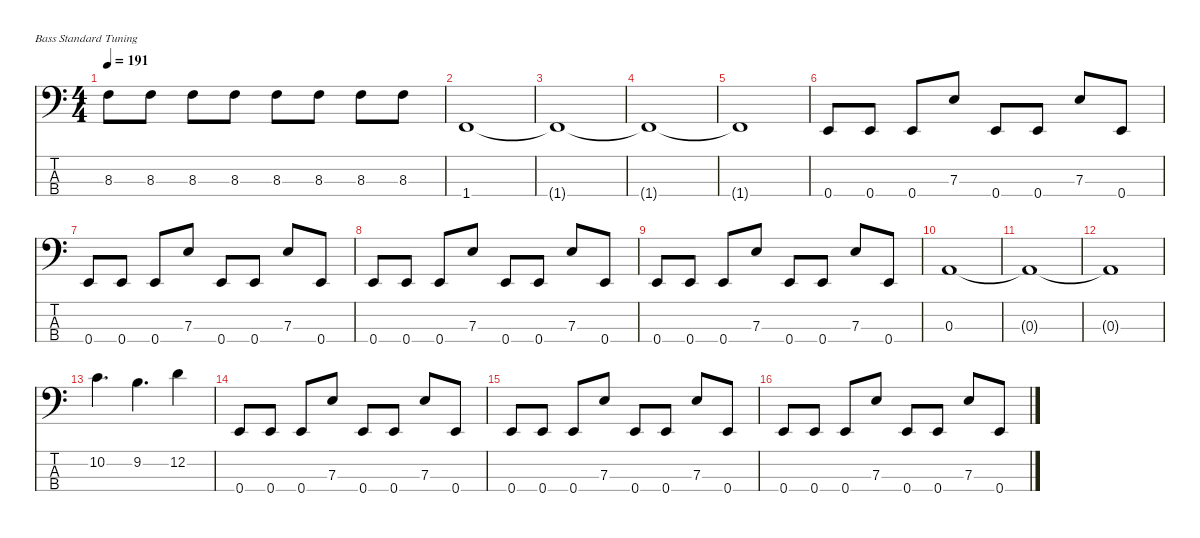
\defaultSystemsLayout 4
\hideDynamics
\bracketExtendMode nobrackets
\singleTrackTrackNamePolicy hidden
\multiTrackTrackNamePolicy hidden
\firstSystemTrackNameMode fullname
\firstSystemTrackNameOrientation horizontal
\otherSystemsTrackNameOrientation horizontal
\track ("Bass" "el.bs.") {instrument electricbassfinger}
\staff {score tabs}
\tuning (G2 D2 A1 E1)
\ts (4 4)
\tempo 191
\clef f4
\ks c
8.3{t}.8{dy f beam Down} 8.3.8{beam Down} 8.3.8{beam Down} 8.3.8{beam Down} 8.3.8{beam Down} 8.3.8{beam Down} 8.3.8{beam Down} 8.3.8{beam Down} |
1.4.1{beam Up} |
1.4{t}.1{beam Up} |
1.4{t}.1{beam Up} |
1.4{t}.1{beam Up} |
0.4.8{beam Up} 0.4.8{beam Up} 0.4.8{beam Up} 7.3.8{beam Up} 0.4.8{beam Up} 0.4.8{beam Up} 7.3.8{beam Up} 0.4.8{beam Up} |
0.4.8{beam Up} 0.4.8{beam Up} 0.4.8{beam Up} 7.3.8{beam Up} 0.4.8{beam Up} 0.4.8{beam Up} 7.3.8{beam Up} 0.4.8{beam Up} |
0.4.8{beam Up} 0.4.8{beam Up} 0.4.8{beam Up} 7.3.8{beam Up} 0.4.8{beam Up} 0.4.8{beam Up} 7.3.8{beam Up} 0.4.8{beam Up} |
0.4.8{beam Up} 0.4.8{beam Up} 0.4.8{beam Up} 7.3.8{beam Up} 0.4.8{beam Up} 0.4.8{beam Up} 7.3.8{beam Up} 0.4.8{beam Up} |
0.3.1{beam Up} |
0.3{t}.1{beam Up} |
0.3{t}.1{beam Up} |
10.2.4{d beam Down} 9.2.4{d beam Down} 12.2.4{beam Down} |
0.4.8{beam Up} 0.4.8{beam Up} 0.4.8{beam Up} 7.3.8{beam Up} 0.4.8{beam Up} 0.4.8{beam Up} 7.3.8{beam Up} 0.4.8{beam Up} |
0.4.8{beam Up} 0.4.8{beam Up} 0.4.8{beam Up} 7.3.8{beam Up} 0.4.8{beam Up} 0.4.8{beam Up} 7.3.8{beam Up} 0.4.8{beam Up} |
0.4.8{beam Up} 0.4.8{beam Up} 0.4.8{beam Up} 7.3.8{beam Up} 0.4.8{beam Up} 0.4.8{beam Up} 7.3.8{beam Up} 0.4.8{beam Up}
